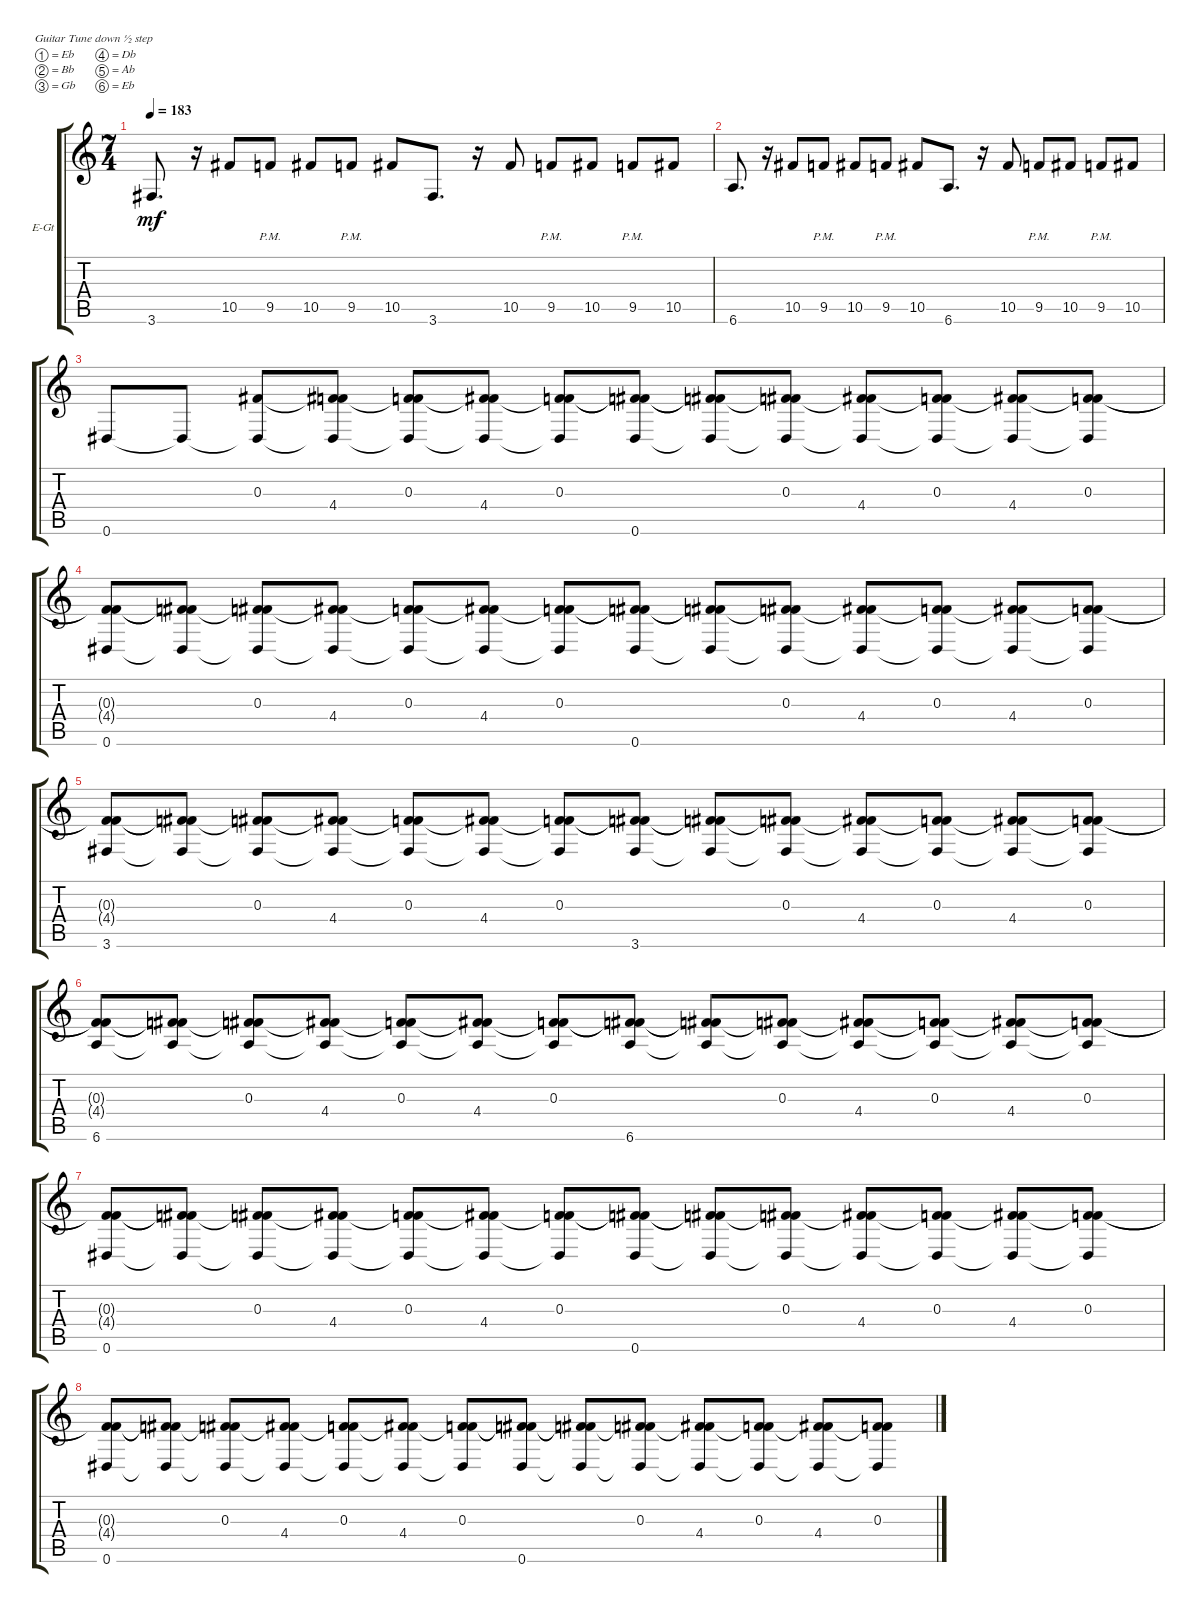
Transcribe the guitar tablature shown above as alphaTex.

\bracketExtendMode groupsimilarinstruments
\firstSystemTrackNameOrientation horizontal
\otherSystemsTrackNameOrientation horizontal
\track ("right" "E-Gt") {instrument distortionguitar}
\staff {score tabs}
\tuning (Eb4 Bb3 Gb3 Db3 Ab2 Eb2)
\ts (7 4)
\tempo 183
\clef g2
\ks c
3.6.8{d dy mf} r.16 10.5.8 9.5{pm}.8 10.5.8 9.5{pm}.8 10.5.8 3.6.8{d} r.16 10.5.8 9.5{pm}.8 10.5.8 9.5{pm}.8 10.5.8 |
6.6.8{d} r.16 10.5.8 9.5{pm}.8 10.5.8 9.5{pm}.8 10.5.8 6.6.8{d} r.16 10.5.8 9.5{pm}.8 10.5.8 9.5{pm}.8 10.5.8 |
0.6.8 0.6{t}.8 (0.3 0.6{t}).8 (4.4 0.3{t} 0.6{t}).8 (0.3 4.4{t} 0.6{t}).8 (4.4 0.3{t} 0.6{t}).8 (0.3 4.4{t} 0.6{t}).8 (0.6 0.3{t} 4.4{t}).8 (0.6{t} 0.3{t} 4.4{t}).8 (0.3 0.6{t} 4.4{t}).8 (4.4 0.3{t} 0.6{t}).8 (0.3 4.4{t} 0.6{t}).8 (4.4 0.3{t} 0.6{t}).8 (0.3 4.4{t} 0.6{t}).8 |
(0.6 0.3{t} 4.4{t}).8 (0.6{t} 0.3{t} 4.4{t}).8 (0.3 0.6{t} 4.4{t}).8 (4.4 0.3{t} 0.6{t}).8 (0.3 4.4{t} 0.6{t}).8 (4.4 0.3{t} 0.6{t}).8 (0.3 4.4{t} 0.6{t}).8 (0.6 0.3{t} 4.4{t}).8 (0.6{t} 0.3{t} 4.4{t}).8 (0.3 0.6{t} 4.4{t}).8 (4.4 0.3{t} 0.6{t}).8 (0.3 4.4{t} 0.6{t}).8 (4.4 0.3{t} 0.6{t}).8 (0.3 4.4{t} 0.6{t}).8 |
(3.6 0.3{t} 4.4{t}).8 (3.6{t} 0.3{t} 4.4{t}).8 (0.3 3.6{t} 4.4{t}).8 (4.4 0.3{t} 3.6{t}).8 (0.3 4.4{t} 3.6{t}).8 (4.4 0.3{t} 3.6{t}).8 (0.3 4.4{t} 3.6{t}).8 (3.6 0.3{t} 4.4{t}).8 (3.6{t} 0.3{t} 4.4{t}).8 (0.3 3.6{t} 4.4{t}).8 (4.4 0.3{t} 3.6{t}).8 (0.3 4.4{t} 3.6{t}).8 (4.4 0.3{t} 3.6{t}).8 (0.3 4.4{t} 3.6{t}).8 |
(6.6 0.3{t} 4.4{t}).8 (6.6{t} 0.3{t} 4.4{t}).8 (0.3 6.6{t} 4.4{t}).8 (4.4 0.3{t} 6.6{t}).8 (0.3 4.4{t} 6.6{t}).8 (4.4 0.3{t} 6.6{t}).8 (0.3 4.4{t} 6.6{t}).8 (6.6 0.3{t} 4.4{t}).8 (6.6{t} 0.3{t} 4.4{t}).8 (0.3 6.6{t} 4.4{t}).8 (4.4 0.3{t} 6.6{t}).8 (0.3 4.4{t} 6.6{t}).8 (4.4 0.3{t} 6.6{t}).8 (0.3 4.4{t} 6.6{t}).8 |
(0.6 0.3{t} 4.4{t}).8 (0.6{t} 0.3{t} 4.4{t}).8 (0.3 0.6{t} 4.4{t}).8 (4.4 0.3{t} 0.6{t}).8 (0.3 4.4{t} 0.6{t}).8 (4.4 0.3{t} 0.6{t}).8 (0.3 4.4{t} 0.6{t}).8 (0.6 0.3{t} 4.4{t}).8 (0.6{t} 0.3{t} 4.4{t}).8 (0.3 0.6{t} 4.4{t}).8 (4.4 0.3{t} 0.6{t}).8 (0.3 4.4{t} 0.6{t}).8 (4.4 0.3{t} 0.6{t}).8 (0.3 4.4{t} 0.6{t}).8 |
(0.6 0.3{t} 4.4{t}).8 (0.6{t} 0.3{t} 4.4{t}).8 (0.3 0.6{t} 4.4{t}).8 (4.4 0.3{t} 0.6{t}).8 (0.3 4.4{t} 0.6{t}).8 (4.4 0.3{t} 0.6{t}).8 (0.3 4.4{t} 0.6{t}).8 (0.6 0.3{t} 4.4{t}).8 (0.6{t} 0.3{t} 4.4{t}).8 (0.3 0.6{t} 4.4{t}).8 (4.4 0.3{t} 0.6{t}).8 (0.3 4.4{t} 0.6{t}).8 (4.4 0.3{t} 0.6{t}).8 (0.3 4.4{t} 0.6{t}).8
